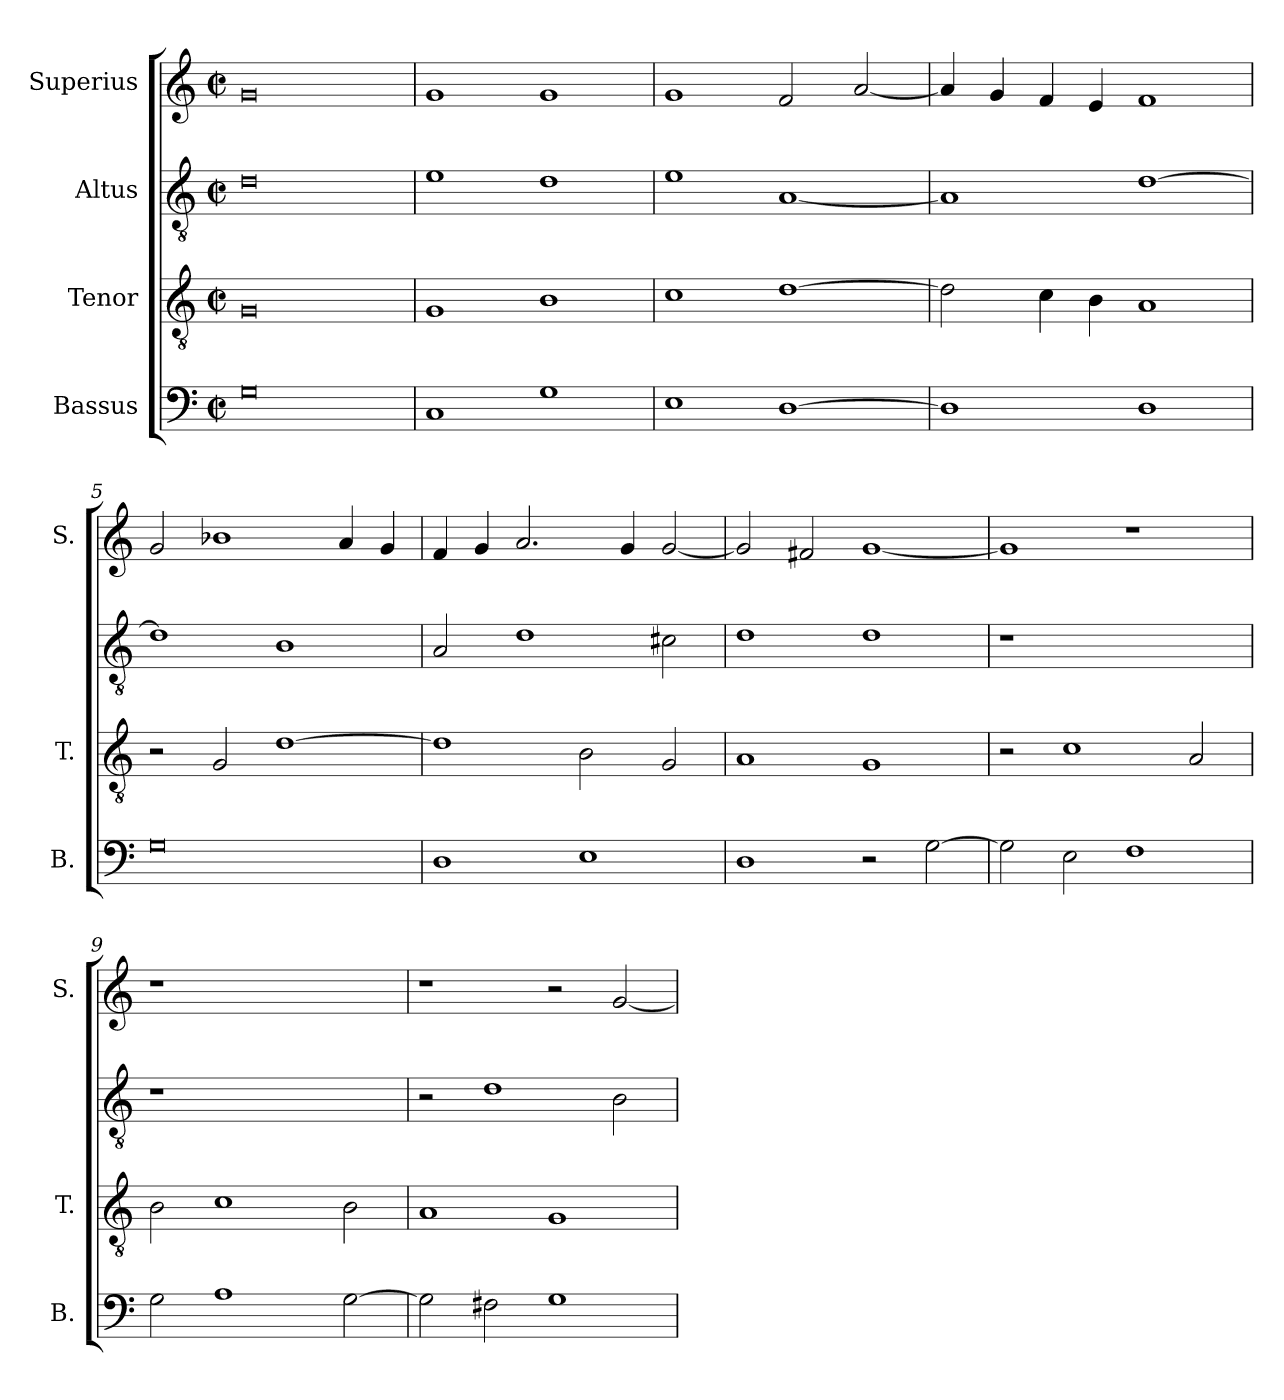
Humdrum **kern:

**kern	**kern	**kern	**kern
*part4	*part3	*part2	*part1
*staff4	*staff3	*staff2	*staff1
*I"Bassus	*I"Tenor	*I"Altus	*I"Superius
*I'B.	*I'T.	*	*I'S.
!!LO:PB:g=z
*clefF4	*clefGv2	*clefGv2	*clefG2
*	*ITrd7c12	*ITrd7c12	*
*k[]	*k[]	*k[]	*k[]
*C:	*C:	*C:	*C:
*M2/2	*M2/2	*M2/2	*M2/2
*met(c|)	*met(c|)	*met(c|)	*met(c|)
=1	=1	=1	=1
0Gi	0GGi	0Di	0gi
=2	=2	=2	=2
1Ci	1GGi	1Ei	1gi
1Gi	1BBi	1Di	1gi
=3	=3	=3	=3
1Ei	1Ci	1Ei	1gi
[>1Di	[>1Di	[<1AAi	2fi/
.	.	.	[<2ai/
=4	=4	=4	=4
1Di]	2Di\]	1AAi]	4ai/]
.	.	.	4gi/
.	4Ci\	.	4fi/
.	4BBi\	.	4ei/
1Di	1AAi	[>1Di	1fi
=5	=5	=5	=5
0Gi	2r	1Di]	2gi/
.	2GGi/	.	1b-Xi
.	[>1Di	1BBi	.
.	.	.	4ai/
.	.	.	4gi/
!!LO:LB:g=z
=6	=6	=6	=6
1Di	1Di]	2AAi/	4fi/
.	.	.	4gi/
.	.	1Di	2.ai/
1Ei	2BBi\	.	.
.	.	.	4gi/
.	2GGi/	2C#Xi\	[<2gi/
=7	=7	=7	=7
1Di	1AAi	1Di	2gi/]
.	.	.	2f#Xi/
2r	1GGi	1Di	[<1gi
[>2Gi\	.	.	.
=8	=8	=8	=8
!	!	!LO:N:vis=1	!
2Gi\]	2r	1r	1gi]
2Ei\	1Ci	.	.
1Fi	.	1ryy	1r
.	2AAi/	.	.
=9	=9	=9	=9
!	!	!LO:N:vis=1	!LO:N:vis=1
2Gi\	2BBi\	1r	1r
1Ai	1Ci	.	.
.	.	1ryy	1ryy
[>2Gi\	2BBi\	.	.
=10	=10	=10	=10
2Gi\]	1AAi	2r	1r
2F#Xi\	.	1Di	.
1Gi	1GGi	.	2r
.	.	2BBi\	[<2gi/
=	=	=	=
*-	*-	*-	*-
